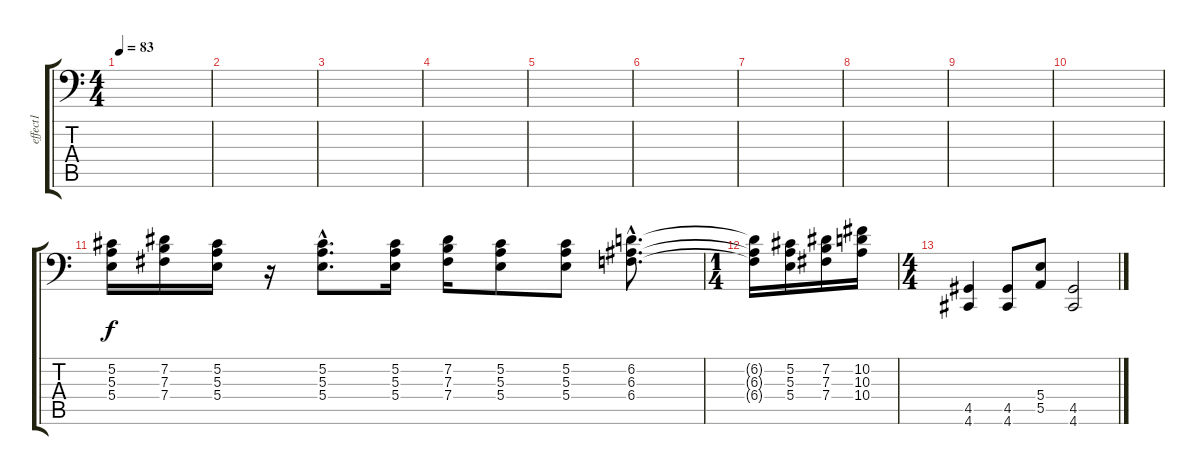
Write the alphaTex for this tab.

\track ("effect1" "effect1") {instrument lead1square}
\staff {score tabs}
\tuning (Db4 Ab3 E3 B2 E2 A1) {hide}
\ts (4 4)
\tempo 83
\clef f4
\ks c
|
|
|
|
|
|
|
|
|
|
(5.2 5.3 5.4).16{instrument applause} (7.2 7.3 7.4).16 (5.2 5.3 5.4).16 r.16 (5.2{hac} 5.3{hac} 5.4{hac}).8{d} (5.2 5.3 5.4).16 (7.2 7.3 7.4).16 (5.2 5.3 5.4).8 (5.2 5.3 5.4).8 (6.2{hac} 6.3{hac} 6.4{hac}).8{d} |
\ts (1 4)
(6.2{t} 6.3{t} 6.4{t}).16 (5.2 5.3 5.4).16 (7.2 7.3 7.4).16 (10.2 10.3 10.4).16 |
\ts (4 4)
(4.5 4.6).4 (4.5 4.6).8 (5.4 5.5).8 (4.5 4.6).2
